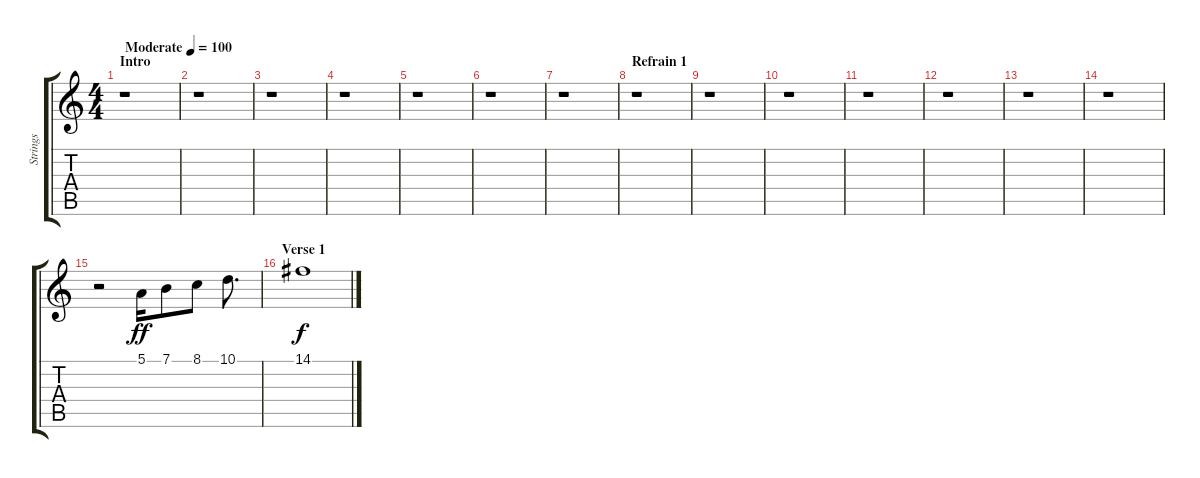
\track ("Strings" "Strings") {instrument tremolostrings}
\staff {score tabs}
\tuning (E4 B3 G3 D3 A2 E2) {hide}
\ts (4 4)
\section ("" "Intro")
\tempo (100 "Moderate")
\clef g2
\ks c
r.1{dy ff instrument tremolostrings} |
r.1 |
r.1 |
r.1 |
r.1 |
r.1 |
r.1 |
\section ("" "Refrain 1")
r.1 |
r.1 |
r.1 |
r.1 |
r.1 |
r.1 |
r.1 |
r.2 5.1.16 7.1.8 8.1.8 10.1.8{d} |
\section ("" "Verse 1")
14.1.1{dy f}
